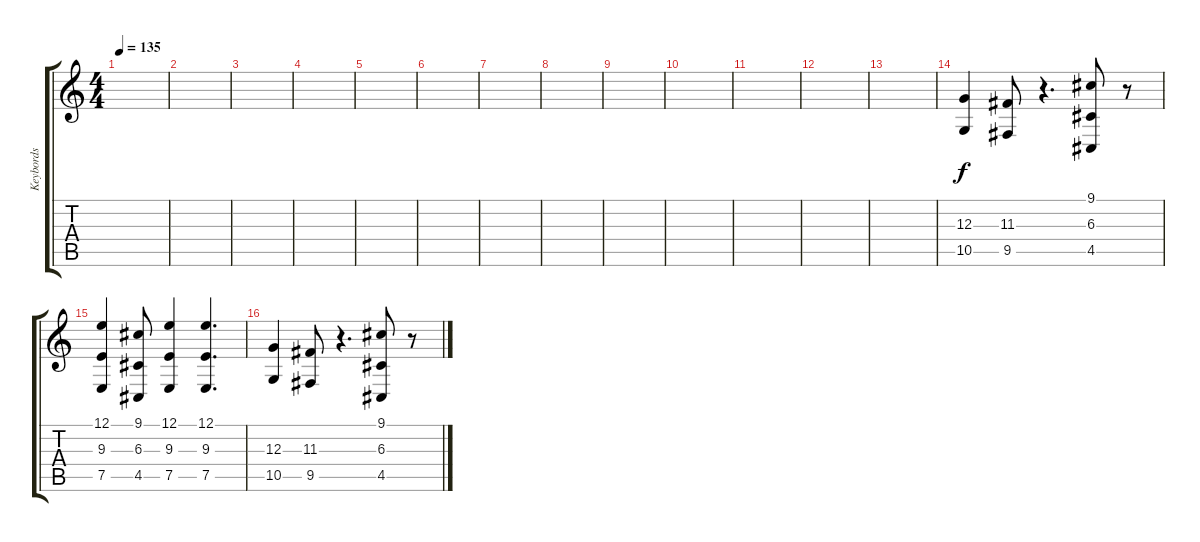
\track ("Keybords" "Keybords") {instrument stringensemble1}
\staff {score tabs}
\tuning (E4 B3 G3 D3 A2 E2) {hide}
\ts (4 4)
\tempo 135
\clef g2
\ks c
|
|
|
|
|
|
|
|
|
|
|
|
|
(12.3 10.5).4 (11.3 9.5).8 r.4{d} (9.1 6.3 4.5).8{volume 14} r.8 |
(12.1 9.3 7.5).4 (9.1 6.3 4.5).8 (12.1 9.3 7.5).4 (12.1 9.3 7.5).4{d} |
(12.3 10.5).4{volume 16} (11.3 9.5).8 r.4{d} (9.1 6.3 4.5).8{volume 14} r.8
